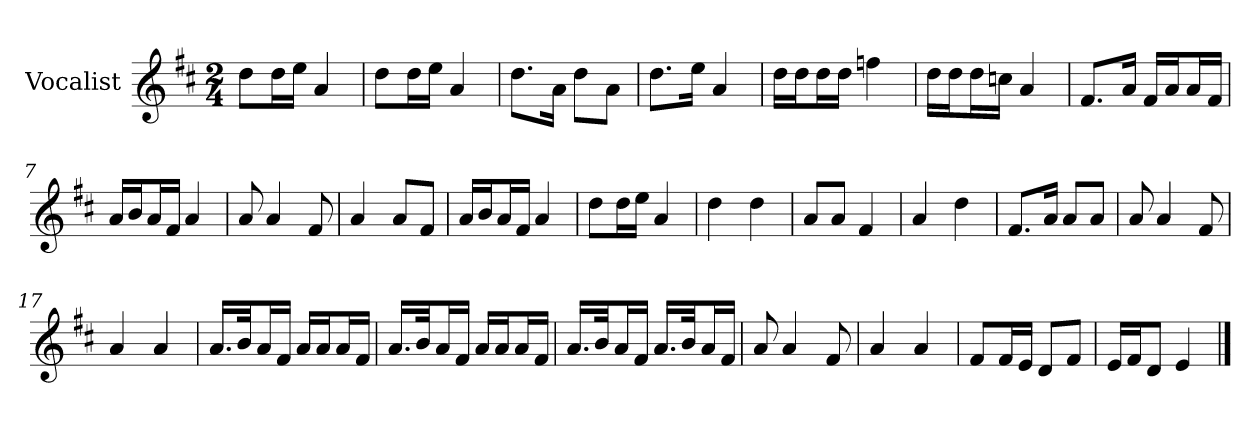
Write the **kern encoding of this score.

**kern
*part1
*staff1
*I"Vocalist
*k[f#c#]
*D:
*M2/4
=
8ddL
16ddL
16eeJJ
4a
=1
8ddL
16ddL
16eeJJ
4a
=2
8.ddL
16aJk
8ddL
8aJ
=3
8.ddL
16eeJk
4a
=4
16ddLL
16ddJ
16ddL
16ddJJ
4ffn
=5
16ddLL
16ddJ
16ddL
16ccnJJ
4a
=6
8.f#L
16aJk
16f#LL
16aJ
16aL
16f#JJ
=7
16aLL
16bJ
16aL
16f#JJ
4a
=8
8a
4a
8f#
=9
4a
8aL
8f#J
=10
16aLL
16bJ
16aL
16f#JJ
4a
=11
8ddL
16ddL
16eeJJ
4a
=12
4dd
4dd
=13
8aL
8aJ
4f#
=14
4a
4dd
=15
8.f#L
16aJk
8aL
8aJ
=16
8a
4a
8f#
=17
4a
4a
=18
16.aLL
32bJk
16aL
16f#JJ
16aLL
16aJ
16aL
16f#JJ
=19
16.aLL
32bJk
16aL
16f#JJ
16aLL
16aJ
16aL
16f#JJ
=20
16.aLL
32bJk
16aL
16f#JJ
16.aLL
32bJk
16aL
16f#JJ
=21
8a
4a
8f#
=22
4a
4a
=23
8f#L
16f#L
16eJJ
8dL
8f#J
=24
16eLL
16f#J
8dJ
4e
==
*-
